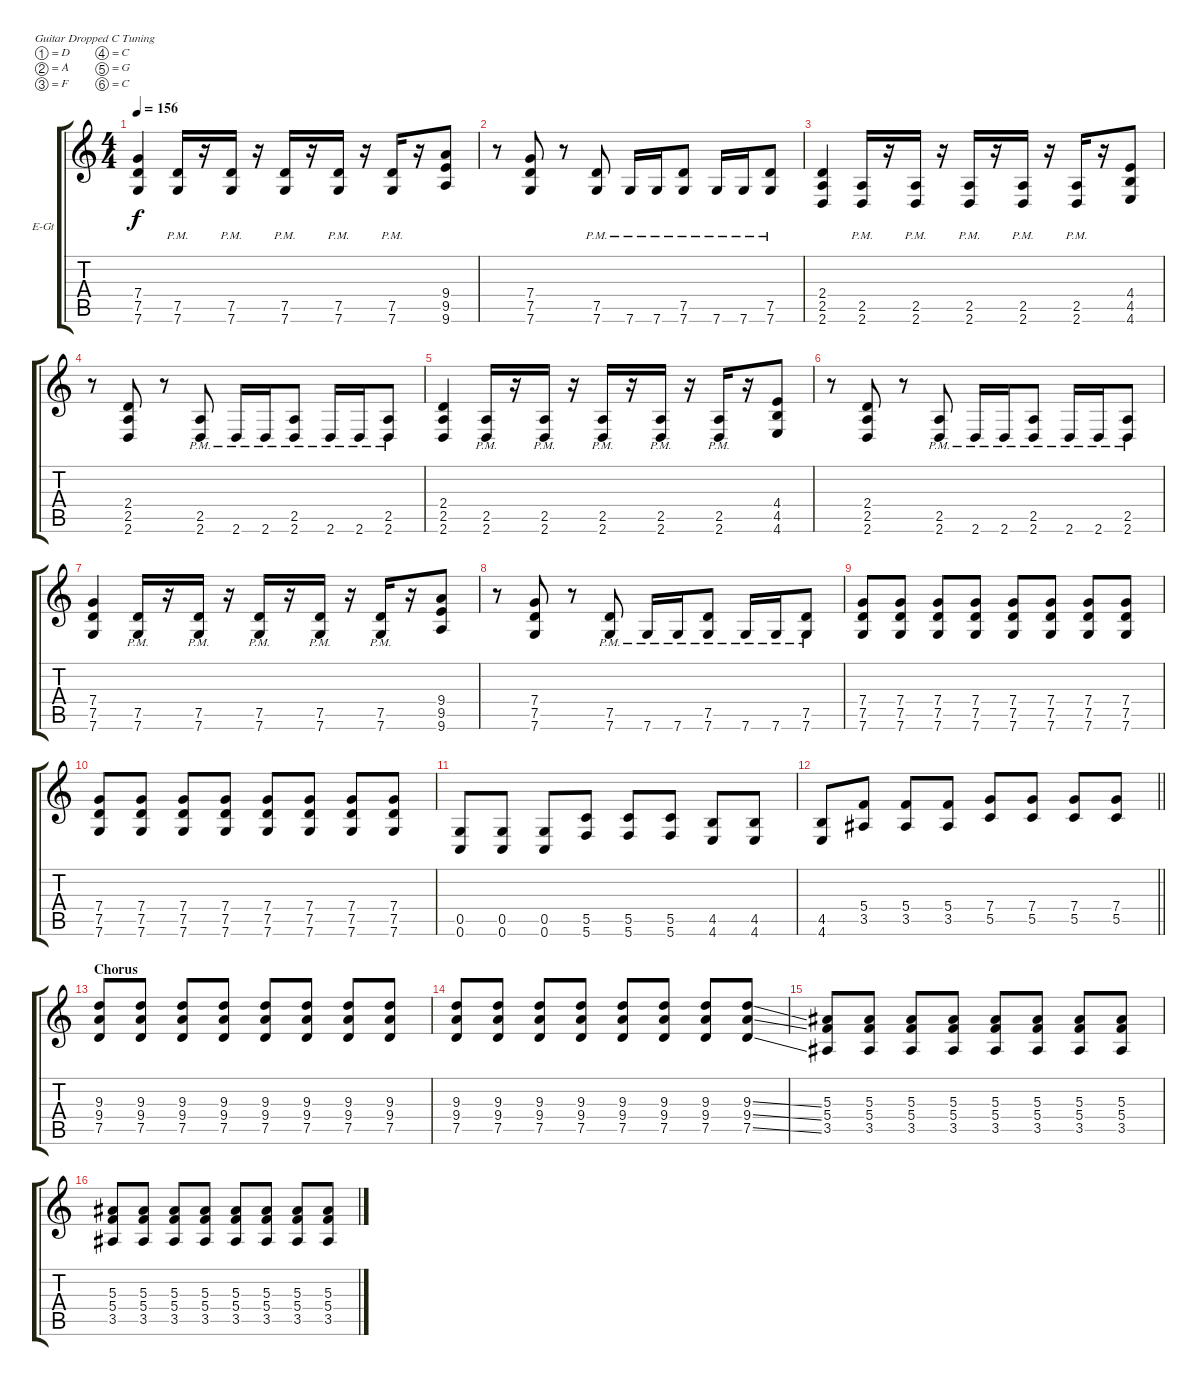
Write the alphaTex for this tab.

\bracketExtendMode groupsimilarinstruments
\firstSystemTrackNameOrientation horizontal
\otherSystemsTrackNameOrientation horizontal
\track ("Rhythm" "E-Gt") {instrument distortionguitar}
\staff {score tabs}
\tuning (D4 A3 F3 C3 G2 C2)
\ts (4 4)
\tempo 156
\clef g2
\ks c
(7.4 7.5 7.6).4{dy f} (7.5{pm} 7.6{pm}).16 r.16 (7.5{pm} 7.6{pm}).16 r.16 (7.5{pm} 7.6{pm}).16 r.16 (7.5{pm} 7.6{pm}).16 r.16 (7.5{pm} 7.6{pm}).16 r.16 (9.4 9.5 9.6).8 |
r.8 (7.4 7.5 7.6).8 r.8 (7.5{pm} 7.6{pm}).8 7.6{pm}.16 7.6{pm}.16 (7.6{pm} 7.5{pm}).8 7.6{pm}.16 7.6{pm}.16 (7.6{pm} 7.5{pm}).8 |
(2.4 2.5 2.6).4 (2.5{pm} 2.6{pm}).16 r.16 (2.5{pm} 2.6{pm}).16 r.16 (2.5{pm} 2.6{pm}).16 r.16 (2.5{pm} 2.6{pm}).16 r.16 (2.5{pm} 2.6{pm}).16 r.16 (4.4 4.5 4.6).8 |
r.8 (2.4 2.5 2.6).8 r.8 (2.5{pm} 2.6{pm}).8 2.6{pm}.16 2.6{pm}.16 (2.6{pm} 2.5{pm}).8 2.6{pm}.16 2.6{pm}.16 (2.6{pm} 2.5{pm}).8 |
(2.4 2.5 2.6).4 (2.5{pm} 2.6{pm}).16 r.16 (2.5{pm} 2.6{pm}).16 r.16 (2.5{pm} 2.6{pm}).16 r.16 (2.5{pm} 2.6{pm}).16 r.16 (2.5{pm} 2.6{pm}).16 r.16 (4.4 4.5 4.6).8 |
r.8 (2.4 2.5 2.6).8 r.8 (2.5{pm} 2.6{pm}).8 2.6{pm}.16 2.6{pm}.16 (2.6{pm} 2.5{pm}).8 2.6{pm}.16 2.6{pm}.16 (2.6{pm} 2.5{pm}).8 |
(7.4 7.5 7.6).4 (7.5{pm} 7.6{pm}).16 r.16 (7.5{pm} 7.6{pm}).16 r.16 (7.5{pm} 7.6{pm}).16 r.16 (7.5{pm} 7.6{pm}).16 r.16 (7.5{pm} 7.6{pm}).16 r.16 (9.4 9.5 9.6).8 |
r.8 (7.4 7.5 7.6).8 r.8 (7.5{pm} 7.6{pm}).8 7.6{pm}.16 7.6{pm}.16 (7.6{pm} 7.5{pm}).8 7.6{pm}.16 7.6{pm}.16 (7.6{pm} 7.5{pm}).8 |
(7.4 7.5 7.6).8 (7.4 7.5 7.6).8 (7.4 7.5 7.6).8 (7.4 7.5 7.6).8 (7.4 7.5 7.6).8 (7.4 7.5 7.6).8 (7.4 7.5 7.6).8 (7.4 7.5 7.6).8 |
(7.4 7.5 7.6).8 (7.4 7.5 7.6).8 (7.4 7.5 7.6).8 (7.4 7.5 7.6).8 (7.4 7.5 7.6).8 (7.4 7.5 7.6).8 (7.4 7.5 7.6).8 (7.4 7.5 7.6).8 |
(0.5 0.6).8 (0.5 0.6).8 (0.5 0.6).8 (5.5 5.6).8 (5.5 5.6).8 (5.5 5.6).8 (4.5 4.6).8 (4.5 4.6).8 |
\barLineRight lightlight
(4.5 4.6).8 (5.4 3.5).8 (5.4 3.5).8 (5.4 3.5).8 (7.4 5.5).8 (7.4 5.5).8 (7.4 5.5).8 (7.4 5.5).8 |
\section ("" "Chorus")
(9.3 9.4 7.5).8 (9.3 9.4 7.5).8 (9.3 9.4 7.5).8 (9.3 9.4 7.5).8 (9.3 9.4 7.5).8 (9.3 9.4 7.5).8 (9.3 9.4 7.5).8 (9.3 9.4 7.5).8 |
(9.3 9.4 7.5).8 (9.3 9.4 7.5).8 (9.3 9.4 7.5).8 (9.3 9.4 7.5).8 (9.3 9.4 7.5).8 (9.3 9.4 7.5).8 (9.3 9.4 7.5).8 (9.3{ss} 9.4{ss} 7.5{ss}).8 |
(5.3 5.4 3.5).8 (5.3 5.4 3.5).8 (5.3 5.4 3.5).8 (5.3 5.4 3.5).8 (5.3 5.4 3.5).8 (5.3 5.4 3.5).8 (5.3 5.4 3.5).8 (5.3 5.4 3.5).8 |
(5.3 5.4 3.5).8 (5.3 5.4 3.5).8 (5.3 5.4 3.5).8 (5.3 5.4 3.5).8 (5.3 5.4 3.5).8 (5.3 5.4 3.5).8 (5.3 5.4 3.5).8 (5.3{ss} 5.4{ss} 3.5{ss}).8
